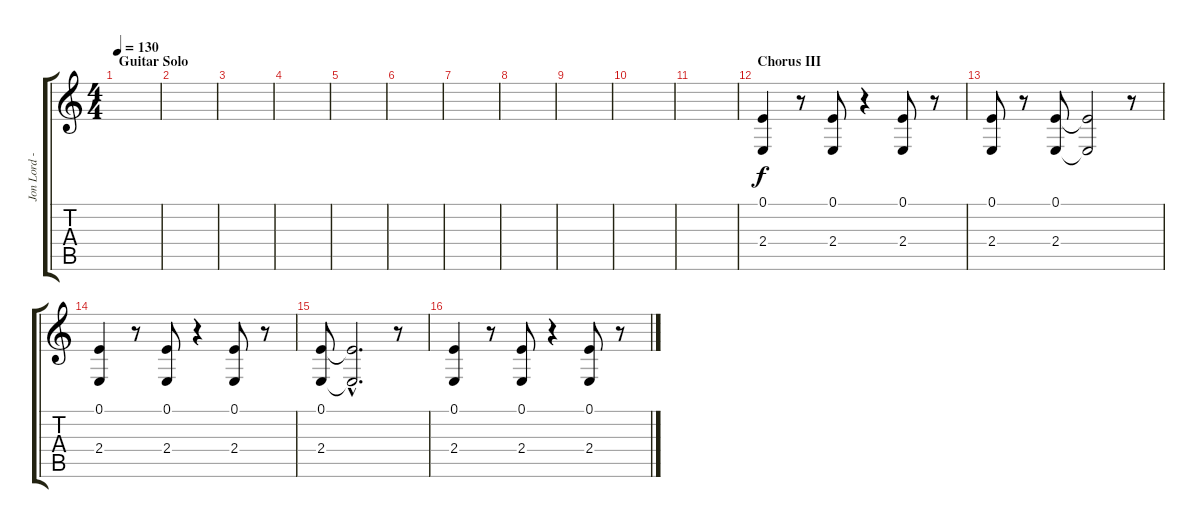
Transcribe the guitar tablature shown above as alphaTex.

\track ("Jon Lord - Organ Bass" "Jon Lord -") {instrument rockorgan}
\staff {score tabs}
\tuning (E4 B3 G3 D3 A2 E2) {hide}
\ts (4 4)
\section ("" "Guitar Solo")
\tempo 130
\clef g2
\ks c
|
|
|
|
|
|
|
|
|
|
|
\section ("" "Chorus III")
(0.1 2.4).4 r.8 (0.1 2.4).8 r.4 (0.1 2.4).8 r.8 |
(0.1 2.4).8 r.8 (0.1 2.4).8 (0.1{t} 2.4{t}).2 r.8 |
(0.1 2.4).4 r.8 (0.1 2.4).8 r.4 (0.1 2.4).8 r.8 |
(0.1 2.4).8 (0.1{hac t} 2.4{hac t}).2{d} r.8 |
(0.1 2.4).4 r.8 (0.1 2.4).8 r.4 (0.1 2.4).8 r.8
